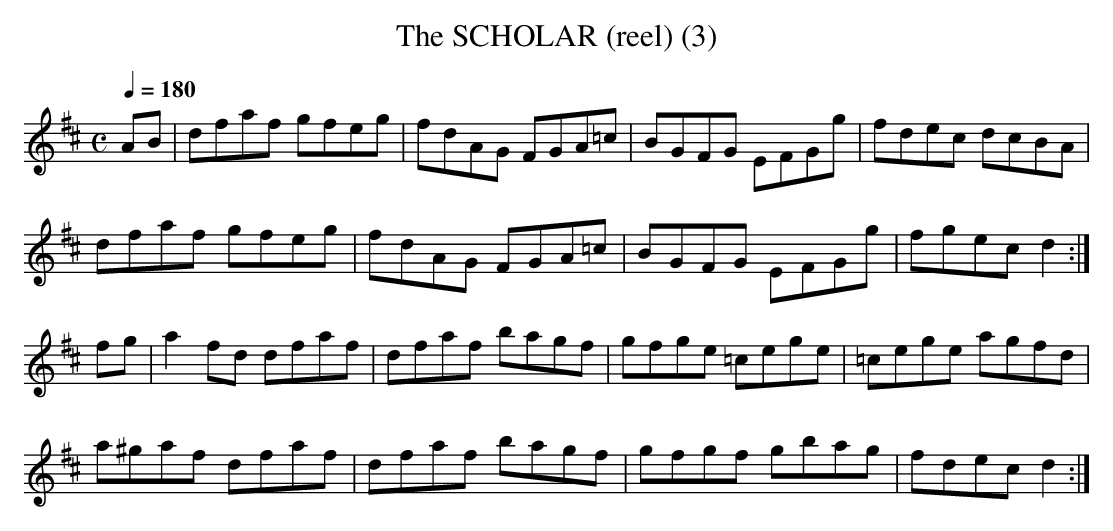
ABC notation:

X:1
T:SCHOLAR (reel) (3), The
Q:1/4=180
L:1/8
M:C
K:D
AB|dfaf gfeg|fdAG FGA=c|BGFG EFGg|fdec dcBA|
dfaf gfeg|fdAG FGA=c|BGFG EFGg|fgec d2 :|
fg|a2fd dfaf|dfaf bagf|gfge =cege|=cege agfd|
a^gaf dfaf|dfaf bagf|gfgf gbag|fdec d2 :|
